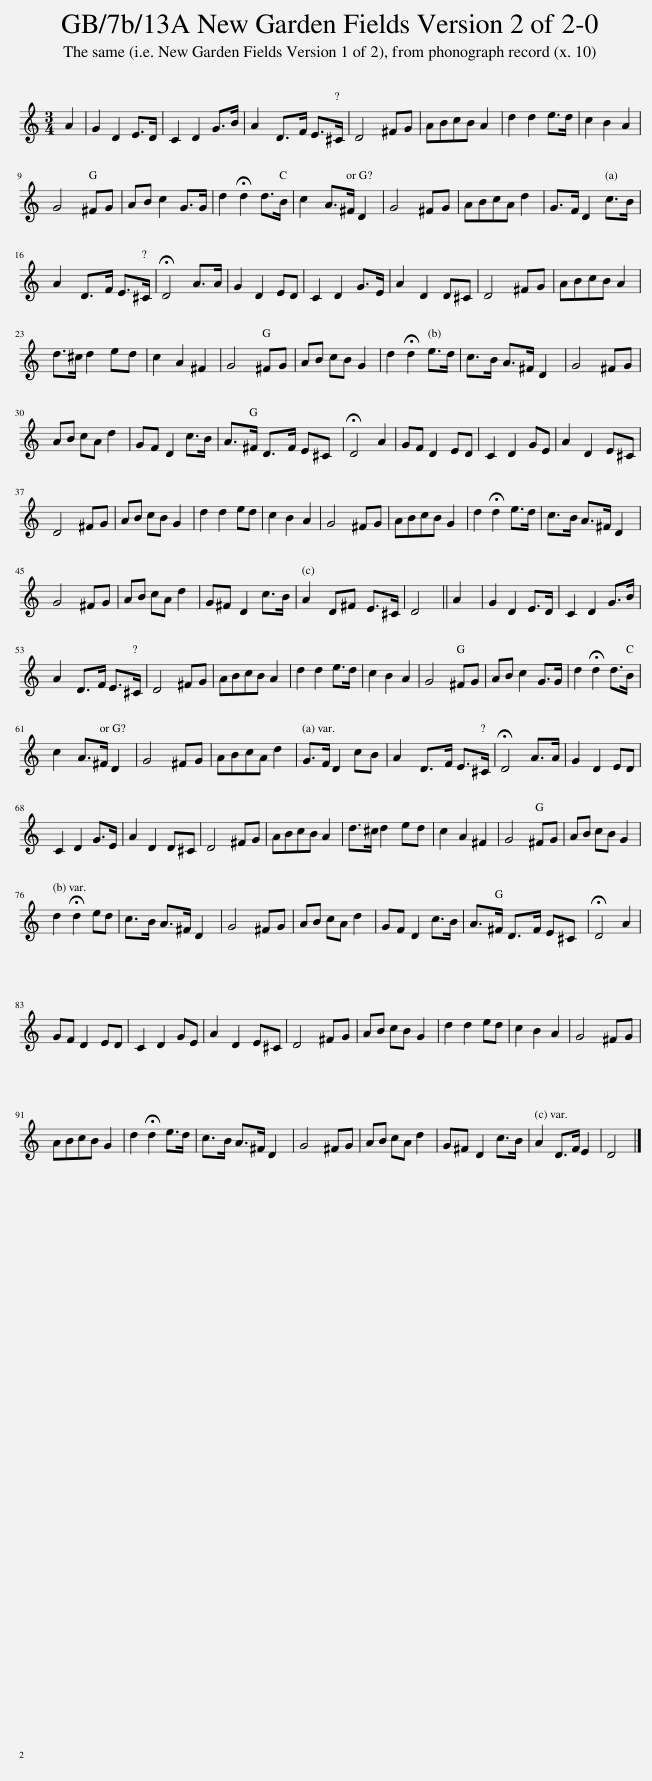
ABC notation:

X:1
L:1/8
M:3/4
I:linebreak $
K:C
V:1 treble
V:1
 A2 | G2 D2 E>D | C2 D2 G>B | A2 D>F E>^C | D4 ^FG | %5
 ABcB A2 | d2 d2 e>d | c2 B2 A2 |$ G4 ^FG | AB c2 G>G | %10
 d2 !fermata!d2 d>B | c2 A>^F D2 | G4 ^FG | ABcA d2 | G>F D2 c>B |$ %15
 A2 D>F E>^C | !fermata!D4 A>A | G2 D2 ED | C2 D2 G>E | A2 D2 D^C | %20
 D4 ^FG | ABcB A2 |$ d>^c d2 ed | c2 A2 ^F2 | G4 ^FG | %25
 AB cB G2 | d2 !fermata!d2 e>d | c>B A>^F D2 | G4 ^FG |$ AB cA d2 | %30
 GF D2 c>B | A>^F D>F E^C | !fermata!D4 A2 | GF D2 ED | C2 D2 GE | %35
 A2 D2 E^C |$ D4 ^FG | AB cB G2 | d2 d2 ed | c2 B2 A2 | %40
 G4 ^FG | ABcB G2 | d2 !fermata!d2 e>d | c>B A>^F D2 |$ G4 ^FG | %45
 AB cA d2 | G^F D2 c>B | A2 D^F E>^C | D4 || A2 | %50
 G2 D2 E>D | C2 D2 G>B |$ A2 D>F E>^C | D4 ^FG | ABcB A2 | %55
 d2 d2 e>d | c2 B2 A2 | G4 ^FG | AB c2 G>G | d2 !fermata!d2 d>B |$ %60
 c2 A>^F D2 | G4 ^FG | ABcA d2 | G>F D2 cB | A2 D>F E>^C | %65
 !fermata!D4 A>A | G2 D2 ED |$ C2 D2 G>E | A2 D2 D^C | D4 ^FG | %70
 ABcB A2 | d>^c d2 ed | c2 A2 ^F2 | G4 ^FG | AB cB G2 |$ %75
 d2 !fermata!d2 ed | c>B A>^F D2 | G4 ^FG | AB cA d2 | GF D2 c>B | %80
 A>^F D>F E^C | !fermata!D4 A2 |$ GF D2 ED | C2 D2 GE | A2 D2 E^C | %85
 D4 ^FG | AB cB G2 | d2 d2 ed | c2 B2 A2 | G4 ^FG |$ %90
 ABcB G2 | d2 !fermata!d2 e>d | c>B A>^F D2 | G4 ^FG | AB cA d2 | %95
 G^F D2 c>B | A2 D>F E2 | D4 |] %98
